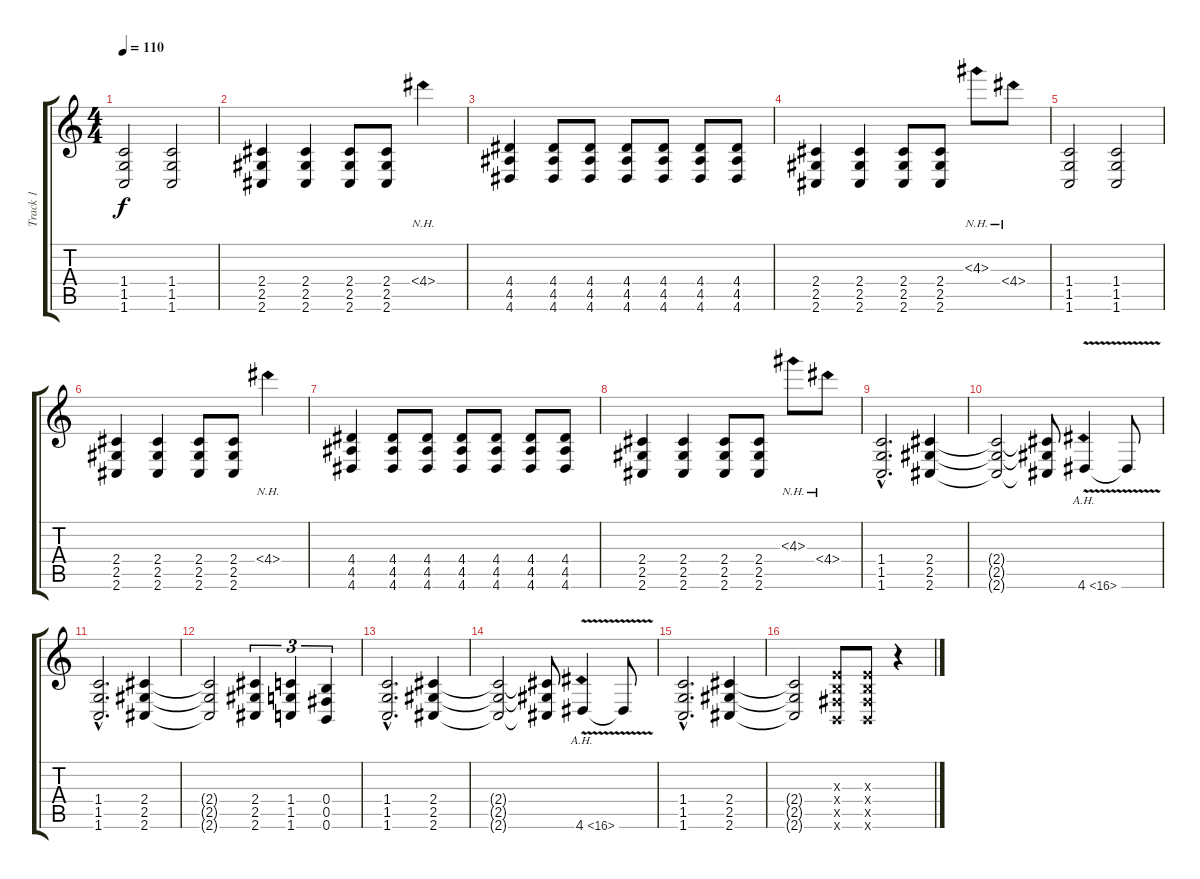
\track ("Track 1" "Track 1") {instrument acousticguitarsteel}
\staff {score tabs}
\tuning (Db4 Ab3 E3 B2 Gb2 B1) {hide}
\ts (4 4)
\tempo 110
\clef g2
\ks c
(1.4 1.5 1.6).2{dy f} (1.4 1.5 1.6).2 |
(2.4 2.5 2.6).4 (2.4 2.5 2.6).4 (2.4 2.5 2.6).8 (2.4 2.5 2.6).8 4.4{nh}.4 |
(4.4 4.5 4.6).4 (4.4 4.5 4.6).8 (4.4 4.5 4.6).8 (4.4 4.5 4.6).8 (4.4 4.5 4.6).8 (4.4 4.5 4.6).8 (4.4 4.5 4.6).8 |
(2.4 2.5 2.6).4 (2.4 2.5 2.6).4 (2.4 2.5 2.6).8 (2.4 2.5 2.6).8 4.3{nh}.8 4.4{nh}.8 |
(1.4 1.5 1.6).2 (1.4 1.5 1.6).2 |
(2.4 2.5 2.6).4 (2.4 2.5 2.6).4 (2.4 2.5 2.6).8 (2.4 2.5 2.6).8 4.4{nh}.4 |
(4.4 4.5 4.6).4 (4.4 4.5 4.6).8 (4.4 4.5 4.6).8 (4.4 4.5 4.6).8 (4.4 4.5 4.6).8 (4.4 4.5 4.6).8 (4.4 4.5 4.6).8 |
(2.4 2.5 2.6).4 (2.4 2.5 2.6).4 (2.4 2.5 2.6).8 (2.4 2.5 2.6).8 4.3{nh}.8 4.4{nh}.8 |
(1.4{hac} 1.5{hac} 1.6{hac}).2{d} (2.4 2.5 2.6).4 |
(2.4{t} 2.5{t} 2.6{t}).2 (2.4{t} 2.5{t} 2.6{t}).8 4.6{ah 12 v}.4 4.6{t}.8 |
(1.4{hac} 1.5{hac} 1.6{hac}).2{d} (2.4 2.5 2.6).4 |
(2.4{t} 2.5{t} 2.6{t}).2 (2.4 2.5 2.6).4{tu (3 2)} (1.4 1.5 1.6).4{tu (3 2)} (0.4 0.5 0.6).4{tu (3 2)} |
(1.4{hac} 1.5{hac} 1.6{hac}).2{d} (2.4 2.5 2.6).4 |
(2.4{t} 2.5{t} 2.6{t}).2 (2.4{t} 2.5{t} 2.6{t}).8 4.6{ah 12 v}.4 4.6{t}.8 |
(1.4{hac} 1.5{hac} 1.6{hac}).2{d} (2.4 2.5 2.6).4 |
(2.4{t} 2.5{t} 2.6{t}).2 (0.3{x} 0.4{x} 0.5{x} 0.6{x}).8 (0.3{x} 0.4{x} 0.5{x} 0.6{x}).8 r.4
